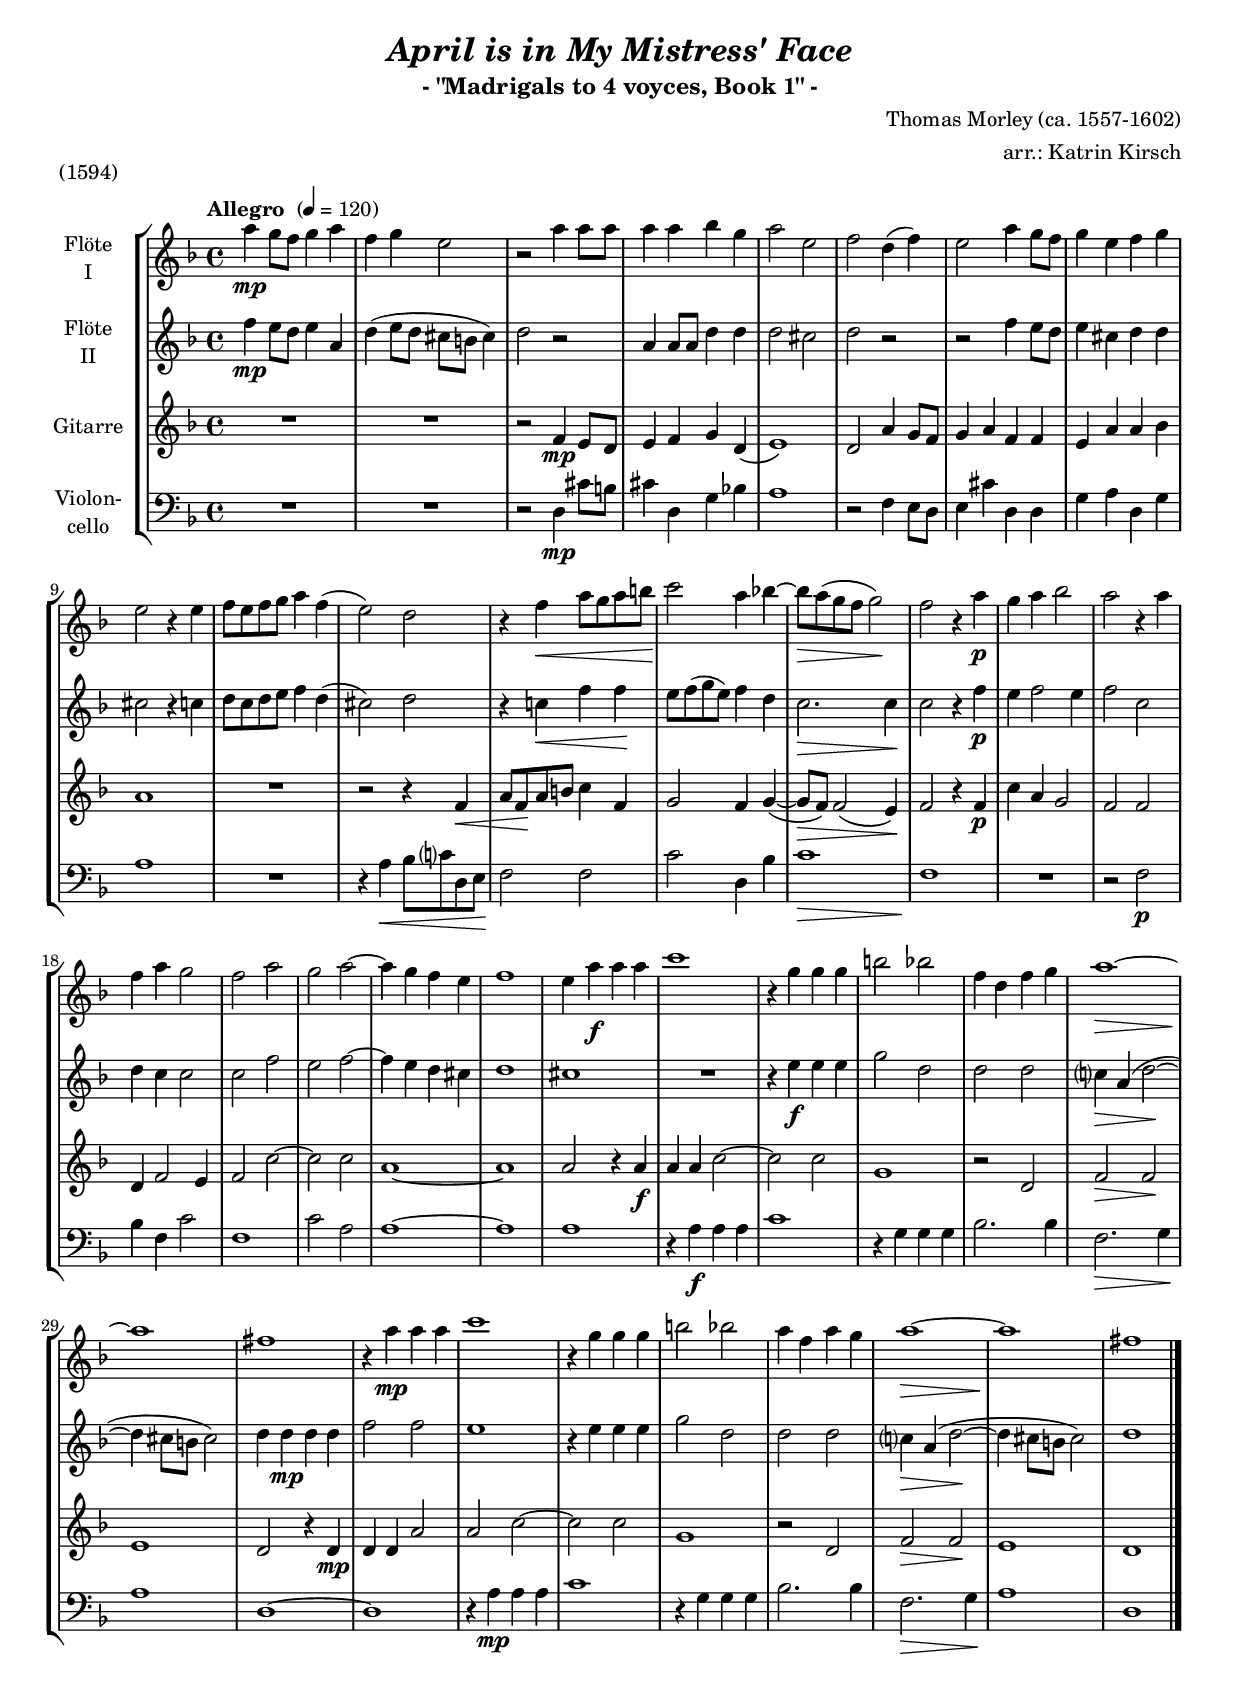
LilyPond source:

\version "2.18.2"
\include "deutsch.ly"

#(set-global-staff-size 18)

\header {
  title     = \markup \bold \italic "April is in My Mistress' Face"
  subtitle  = "- \"Madrigals to 4 voyces, Book 1\" -"
  composer  = "Thomas Morley (ca. 1557-1602)"
  arranger  = "arr.: Katrin Kirsch"
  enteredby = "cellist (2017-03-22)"
  piece     = "(1594)"
}

voiceconsts = {
  \key b \major
  \time 4/4
  \clef "treble"
  %\numericTimeSignature
  \compressFullBarRests
  % Set default beaming for all staves
%  \set Timing.beamExceptions = #'()
%  \set Timing.baseMoment     = #(ly:make-moment 1 4)
 % \set Timing.beatStructure  = #'(1 1 1)
  \tempo "Allegro " 4=120
}

mihi = "clarinet"
mifl = "flute"
migt = "acoustic guitar (nylon)"
milo = "bassoon"

va = \relative c''' {
   \voiceconsts

   d4\mp c8 b c4 d
   b c a2
   r d4 d8 d
   d4 d es c
   d2 a
   b g4( b)
   a2 d4 c8 b

   c4 a b c
   a2 r4 a
   b8 a b c d4 b(
   a2) g
   r4 b\< d8 c d e\!
   f2 d4 es!~
   es8\> d( c b c2)\!

   b r4 d\p
   c d es2
   d r4 d
   b d c2
   b d
   c d~
   d4 c b a
   b1
   a4 d\f d d
   f1

   r4 c c c
   e2 es
   b4 g b c
   d1~\>
   d\!
   h
   r4 d\mp d d
   f1
   r4 c c c
   e2 es

   d4 b d c
   d1~\>
   d\!
   h \bar "|."
}

vb = \relative c''' {
   \voiceconsts

   b4\mp a8 g a4 d,
   g( a8 g fis e fis4)
   g2 r
   d4 d8 d g4 g
   g2 fis
   g r
   r b4 a8 g
   a4 fis g g

   fis2 r4 f
   g8 f g a b4 g(
   fis2) g
   r4 f!\< b b\!
   a8 b( c a) b4 g
   f2.\> f4\!
   f2 r4 b\p
   a b2 a4
   b2 f

   g4 f f2
   f b
   a b~
   b4 a g fis
   g1
   fis
   R1
   r4 a\f a a
   c2 g
   g g
   f?4\> d( g2~\!

   g4 fis8 e fis2)
   g4 g\mp g g
   b2 b
   a1
   r4 a a a
   c2 g
   g g
   f?4\> d( g2~\!
   g4 fis8 e fis2)
   g1 \bar "|."
}

vc = \relative c'' {
   \voiceconsts

   R1*2
   r2 b4\mp a8 g
   a4 b c g(
   a1)
   g2 d'4 c8 b
   c4 d b b
   a d d es
   d1
   R1
   r2 r4 b\<

   d8 b\! d e f4 b,
   c2 b4 c(~
   c8\> b) b2( a4)\!
   b2 r4 b\p
   f' d c2
   b b
   g4 b2 a4
   b2 f'~
   f f
   d1~
   d

   d2 r4 d\f
   d d f2~
   f f
   c1
   r2 g
   b\> b\!
   a1
   g2 r4 g\mp
   g g d'2
   d f~
   f f
   c1
   r2 g

   b\> b\!
   a1
   g \bar "|."
}

vd = \relative c' {
  \voiceconsts
  \clef "bass"

  R1*2
  r2 g4\mp fis'8 e
  fis4 g, c es!
  d1
  r2 b4 a8 g
  a4 fis' g, g
  c d g, c
  d1
  R1

  r4 d\< es8 f? g, a\!
  b2 b
  f' g,4 es'
  f1\>
  b,\!
  R1
  r2 b\p
  es4 b f'2
  b,1
  f'2 d
  d1~
  d
  d

  r4 d\f d d
  f1
  r4 c c c
  es2. es4
  b2.\> c4\!
  d1
  g,~
  g
  r4 d'\mp d d
  f1
  r4 c c c
  es2. es4

  b2.\> c4\!
  d1
  g, \bar "|."
}


music = \new StaffGroup <<
      \new Staff {
        \set Staff.midiInstrument = \mifl
        \set Staff.instrumentName = \markup \center-column { "Flöte" "I" }
        \transpose b f { \va }
      }

      \new Staff {
        \set Staff.midiInstrument = \mifl
        \set Staff.instrumentName = \markup \center-column { "Flöte" "II" }
        \transpose b f { \vb }
      }

      \new Staff {
        \set Staff.midiInstrument = \migt
        \set Staff.instrumentName = \markup \center-column { "Gitarre" }
        \transpose b f { \vc }
      }

      \new Staff {
        \set Staff.midiInstrument = \milo
        \set Staff.instrumentName = \markup \center-column { "Violon-" "cello" }
        \transpose b f { \vd }
      }
>>

\book {
  \score {
   \music
    \layout {}
  }

  \score {
    \unfoldRepeats \music

    \midi {
      \context {
        \Score
      }
    }
  }
}
